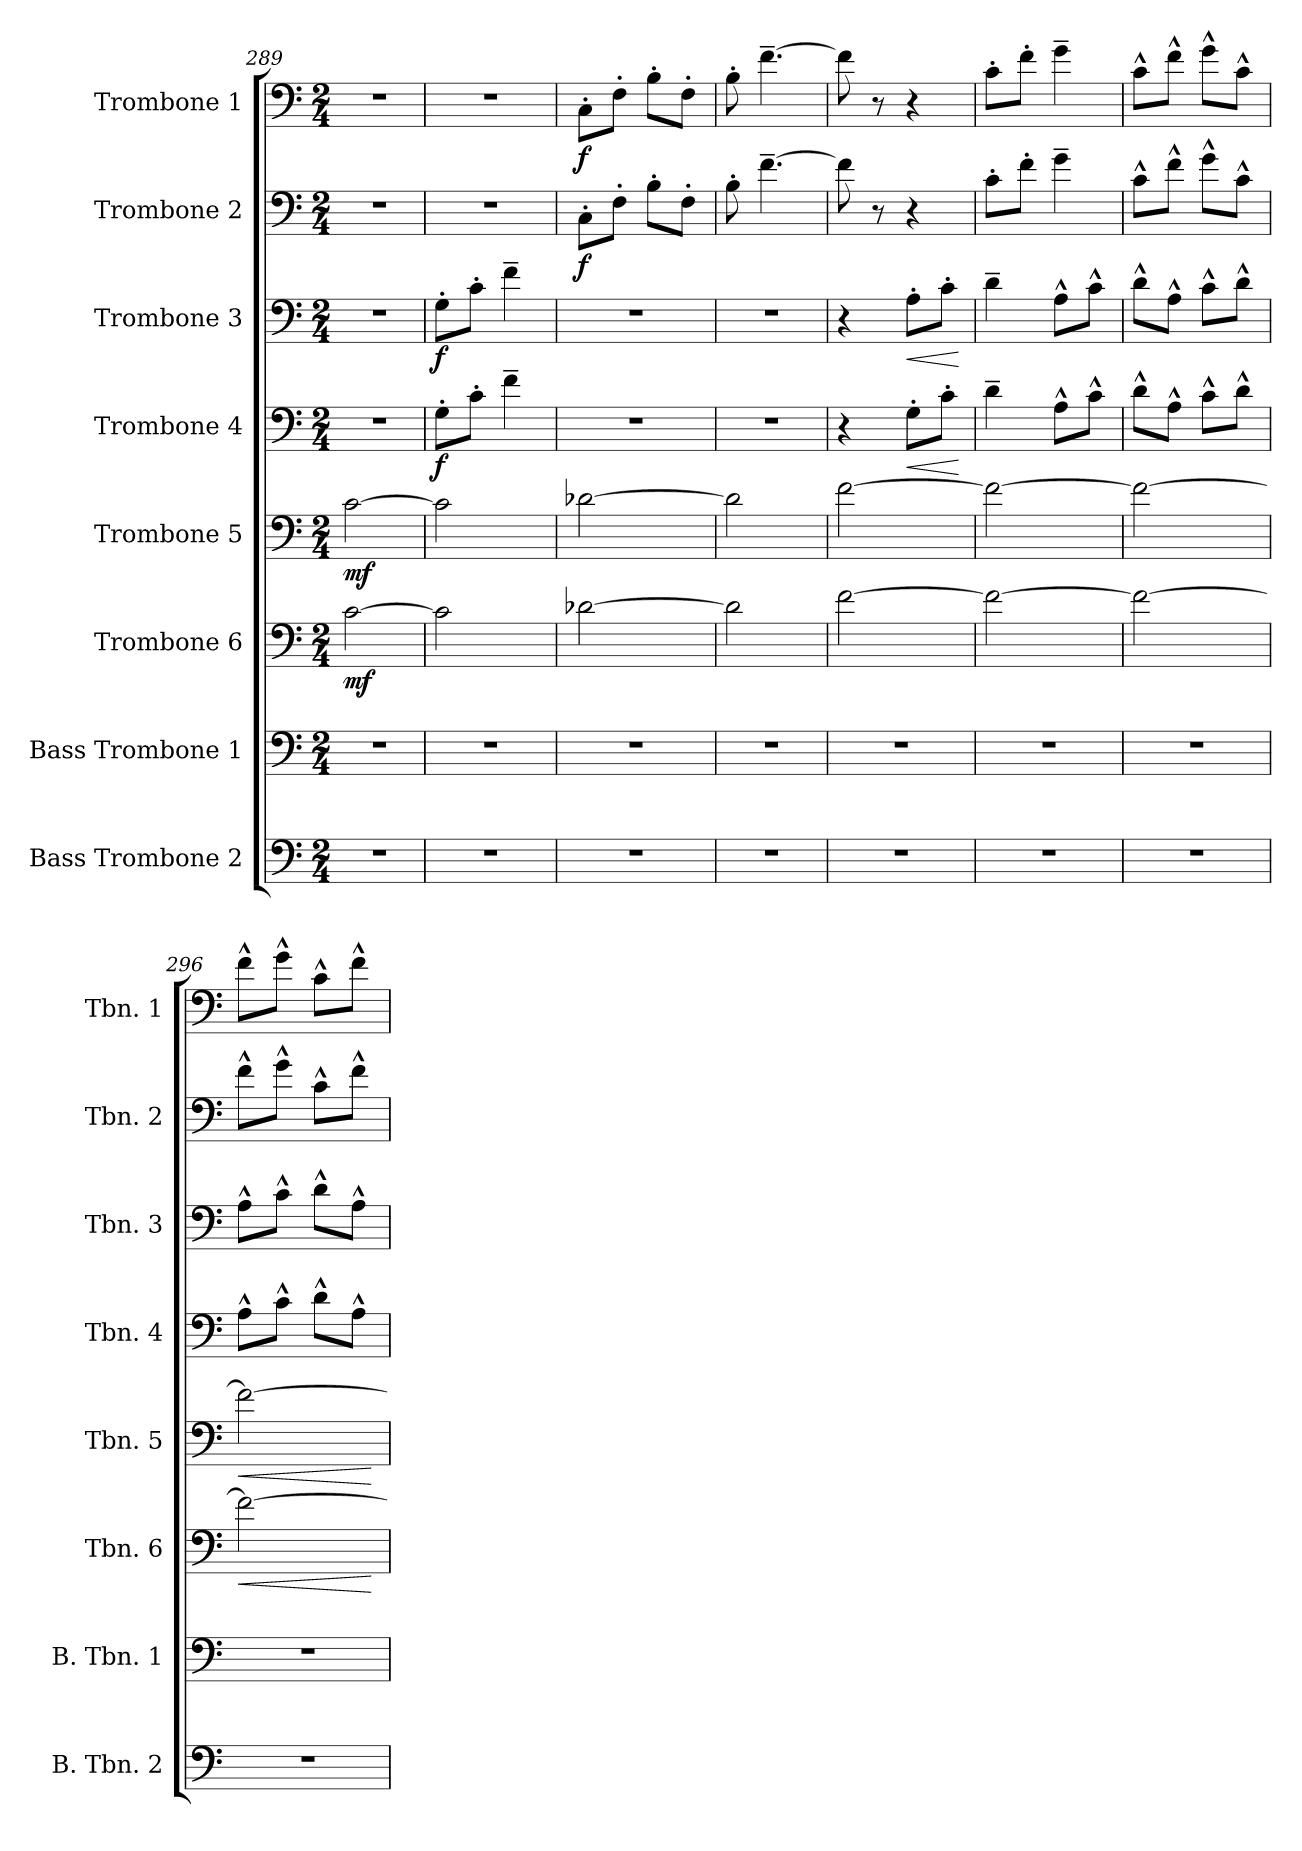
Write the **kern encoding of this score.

**kern	**kern	**kern	**dynam	**kern	**dynam	**kern	**dynam	**kern	**dynam	**kern	**dynam	**kern	**dynam
*part8	*part7	*part6	*part6	*part5	*part5	*part4	*part4	*part3	*part3	*part2	*part2	*part1	*part1
*staff8	*staff7	*staff6	*staff6	*staff5	*staff5	*staff4	*staff4	*staff3	*staff3	*staff2	*staff2	*staff1	*staff1
*I"Bass Trombone 2	*I"Bass Trombone 1	*I"Trombone 6	*	*I"Trombone 5	*	*I"Trombone 4	*	*I"Trombone 3	*	*I"Trombone 2	*	*I"Trombone 1	*
*I'B. Tbn. 2	*I'B. Tbn. 1	*I'Tbn. 6	*	*I'Tbn. 5	*	*I'Tbn. 4	*	*I'Tbn. 3	*	*I'Tbn. 2	*	*I'Tbn. 1	*
*clefF4	*clefF4	*clefF4	*	*clefF4	*	*clefF4	*	*clefF4	*	*clefF4	*	*clefF4	*
*k[]	*k[]	*k[]	*	*k[]	*	*k[]	*	*k[]	*	*k[]	*	*k[]	*
*M2/4	*M2/4	*M2/4	*	*M2/4	*	*M2/4	*	*M2/4	*	*M2/4	*	*M2/4	*
=289	=289	=289	=289	=289	=289	=289	=289	=289	=289	=289	=289	=289	=289
!	!	!	!LO:DY:b	!	!LO:DY:b	!	!	!	!	!	!	!	!
2r	2r	[2c\	mf	[2c\	mf	2r	.	2r	.	2r	.	2r	.
=290	=290	=290	=290	=290	=290	=290	=290	=290	=290	=290	=290	=290	=290
!	!	!	!	!	!	!	!LO:DY:b	!	!LO:DY:b	!	!	!	!
2r	2r	2c\]	.	2c\]	.	8G'\L	f	8G'\L	f	2r	.	2r	.
.	.	.	.	.	.	8c'\J	.	8c'\J	.	.	.	.	.
.	.	.	.	.	.	4f~\	.	4f~\	.	.	.	.	.
=291	=291	=291	=291	=291	=291	=291	=291	=291	=291	=291	=291	=291	=291
!	!	!	!	!	!	!	!	!	!	!	!LO:DY:b	!	!LO:DY:b
2r	2r	[2d-X\	.	[2d-X\	.	2r	.	2r	.	8C'\L	f	8C'\L	f
.	.	.	.	.	.	.	.	.	.	8F'\J	.	8F'\J	.
.	.	.	.	.	.	.	.	.	.	8B'\L	.	8B'\L	.
.	.	.	.	.	.	.	.	.	.	8F'\J	.	8F'\J	.
=292	=292	=292	=292	=292	=292	=292	=292	=292	=292	=292	=292	=292	=292
2r	2r	2d-\]	.	2d-\]	.	2r	.	2r	.	8B'\	.	8B'\	.
.	.	.	.	.	.	.	.	.	.	[4.f~\	.	[4.f~\	.
=293	=293	=293	=293	=293	=293	=293	=293	=293	=293	=293	=293	=293	=293
2r	2r	[2f\	.	[2f\	.	4r	.	4r	.	8f\]	.	8f\]	.
.	.	.	.	.	.	.	.	.	.	8r	.	8r	.
!	!	!	!	!	!	!	!LO:HP:b	!	!LO:HP:b	!	!	!	!
.	.	.	.	.	.	8G'\L	<	8A'\L	<	4r	.	4r	.
.	.	.	.	.	.	8c'\J	.	8c'\J	.	.	.	.	.
.	.	.	.	.	.	.	[	.	[	.	.	.	.
=294	=294	=294	=294	=294	=294	=294	=294	=294	=294	=294	=294	=294	=294
2r	2r	2f\_	.	2f\_	.	4d~\	.	4d~\	.	8c'\L	.	8c'\L	.
.	.	.	.	.	.	.	.	.	.	8f'\J	.	8f'\J	.
.	.	.	.	.	.	8A^^\L	.	8A^^\L	.	4g~\	.	4g~\	.
.	.	.	.	.	.	8c^^\J	.	8c^^\J	.	.	.	.	.
=295	=295	=295	=295	=295	=295	=295	=295	=295	=295	=295	=295	=295	=295
2r	2r	2f\_	.	2f\_	.	8d^^\L	.	8d^^\L	.	8c^^\L	.	8c^^\L	.
.	.	.	.	.	.	8A^^\J	.	8A^^\J	.	8f^^\J	.	8f^^\J	.
.	.	.	.	.	.	8c^^\L	.	8c^^\L	.	8g^^\L	.	8g^^\L	.
.	.	.	.	.	.	8d^^\J	.	8d^^\J	.	8c^^\J	.	8c^^\J	.
!!LO:PB:g=z
=296	=296	=296	=296	=296	=296	=296	=296	=296	=296	=296	=296	=296	=296
!	!	!	!LO:HP:b	!	!LO:HP:b	!	!	!	!	!	!	!	!
2r	2r	2f\_	<	2f\_	<	8A^^\L	.	8A^^\L	.	8f^^\L	.	8f^^\L	.
.	.	.	.	.	.	8c^^\J	.	8c^^\J	.	8g^^\J	.	8g^^\J	.
.	.	.	.	.	.	8d^^\L	.	8d^^\L	.	8c^^\L	.	8c^^\L	.
.	.	.	.	.	.	8A^^\J	.	8A^^\J	.	8f^^\J	.	8f^^\J	.
.	.	.	[	.	[	.	.	.	.	.	.	.	.
=	=	=	=	=	=	=	=	=	=	=	=	=	=
*-	*-	*-	*-	*-	*-	*-	*-	*-	*-	*-	*-	*-	*-
